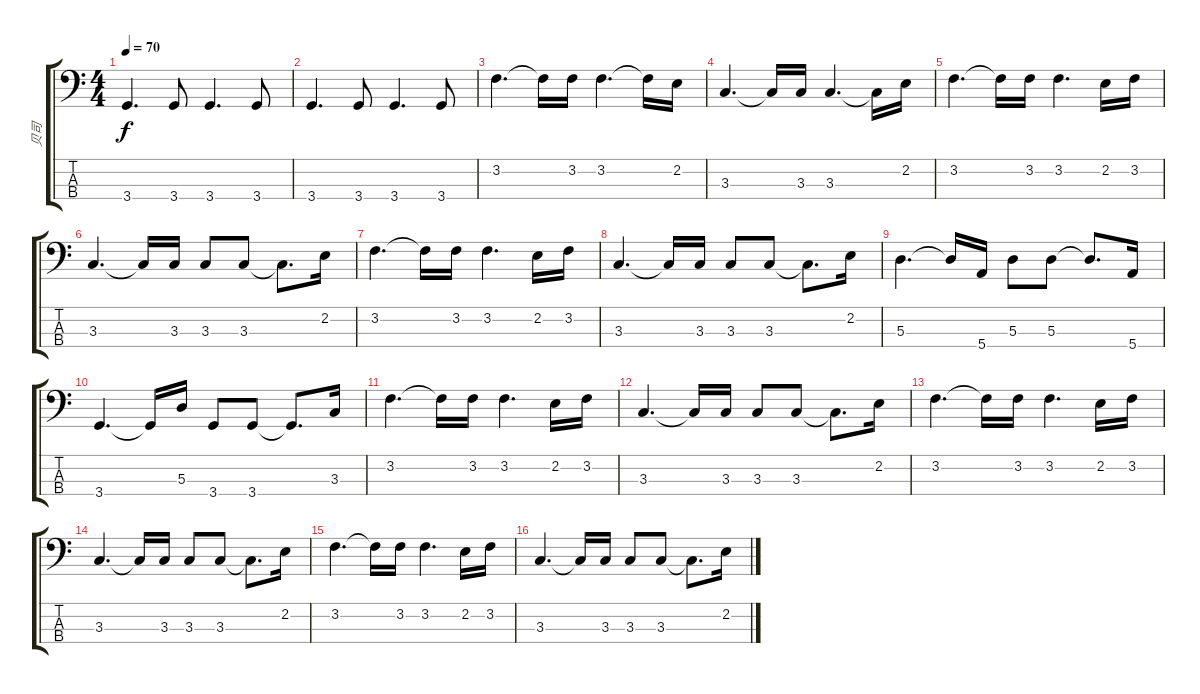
\track ("贝司" "贝司") {instrument electricbassfinger}
\staff {score tabs}
\tuning (G2 D2 A1 E1) {hide}
\ts (4 4)
\tempo 70
\clef f4
\ks c
3.4.4{d dy f} 3.4.8 3.4.4{d} 3.4.8 |
3.4.4{d} 3.4.8 3.4.4{d} 3.4.8 |
3.2.4{d} 3.2{t}.16 3.2.16 3.2.4{d} 3.2{t}.16 2.2.16 |
3.3.4{d} 3.3{t}.16 3.3.16 3.3.4{d} 3.3{t}.16 2.2.16 |
3.2.4{d} 3.2{t}.16 3.2.16 3.2.4{d} 2.2.16 3.2.16 |
3.3.4{d} 3.3{t}.16 3.3.16 3.3.8 3.3.8 3.3{t}.8{d} 2.2.16 |
3.2.4{d} 3.2{t}.16 3.2.16 3.2.4{d} 2.2.16 3.2.16 |
3.3.4{d} 3.3{t}.16 3.3.16 3.3.8 3.3.8 3.3{t}.8{d} 2.2.16 |
5.3.4{d} 5.3{t}.16 5.4.16 5.3.8 5.3.8 5.3{t}.8{d} 5.4.16 |
3.4.4{d} 3.4{t}.16 5.3.16 3.4.8 3.4.8 3.4{t}.8{d} 3.3.16 |
3.2.4{d} 3.2{t}.16 3.2.16 3.2.4{d} 2.2.16 3.2.16 |
3.3.4{d} 3.3{t}.16 3.3.16 3.3.8 3.3.8 3.3{t}.8{d} 2.2.16 |
3.2.4{d} 3.2{t}.16 3.2.16 3.2.4{d} 2.2.16 3.2.16 |
3.3.4{d} 3.3{t}.16 3.3.16 3.3.8 3.3.8 3.3{t}.8{d} 2.2.16 |
3.2.4{d} 3.2{t}.16 3.2.16 3.2.4{d} 2.2.16 3.2.16 |
3.3.4{d} 3.3{t}.16 3.3.16 3.3.8 3.3.8 3.3{t}.8{d} 2.2.16
